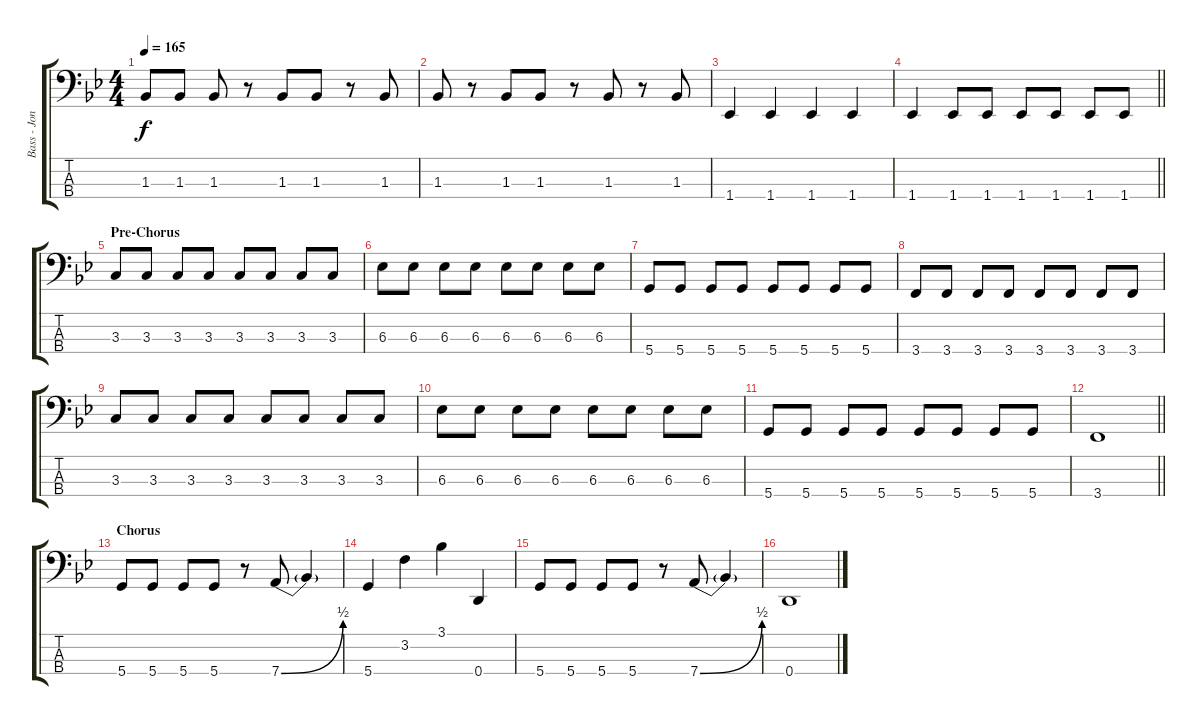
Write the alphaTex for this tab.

\track ("Bass - Jon" "Bass - Jon") {instrument electricbassfinger}
\staff {score tabs}
\tuning (G2 D2 A1 D1) {hide}
\ts (4 4)
\tempo 165
\clef f4
\ks gminor
1.3.8{dy f} 1.3.8 1.3.8 r.8 1.3.8 1.3.8 r.8 1.3.8 |
1.3.8 r.8 1.3.8 1.3.8 r.8 1.3.8 r.8 1.3.8 |
1.4.4 1.4.4 1.4.4 1.4.4 |
\barLineRight lightlight
1.4.4 1.4.8 1.4.8 1.4.8 1.4.8 1.4.8 1.4.8 |
\section ("" "Pre-Chorus")
3.3.8 3.3.8 3.3.8 3.3.8 3.3.8 3.3.8 3.3.8 3.3.8 |
6.3.8 6.3.8 6.3.8 6.3.8 6.3.8 6.3.8 6.3.8 6.3.8 |
5.4.8 5.4.8 5.4.8 5.4.8 5.4.8 5.4.8 5.4.8 5.4.8 |
3.4.8 3.4.8 3.4.8 3.4.8 3.4.8 3.4.8 3.4.8 3.4.8 |
3.3.8 3.3.8 3.3.8 3.3.8 3.3.8 3.3.8 3.3.8 3.3.8 |
6.3.8 6.3.8 6.3.8 6.3.8 6.3.8 6.3.8 6.3.8 6.3.8 |
5.4.8 5.4.8 5.4.8 5.4.8 5.4.8 5.4.8 5.4.8 5.4.8 |
\barLineRight lightlight
3.4.1 |
\section ("" "Chorus")
5.4.8 5.4.8 5.4.8 5.4.8 r.8 7.4{be (bend 0 0 60 2)}.8 7.4{t}.4 |
5.4.4 3.2.4 3.1.4 0.4.4 |
5.4.8 5.4.8 5.4.8 5.4.8 r.8 7.4{be (bend 0 0 60 2)}.8 7.4{t}.4 |
0.4.1
